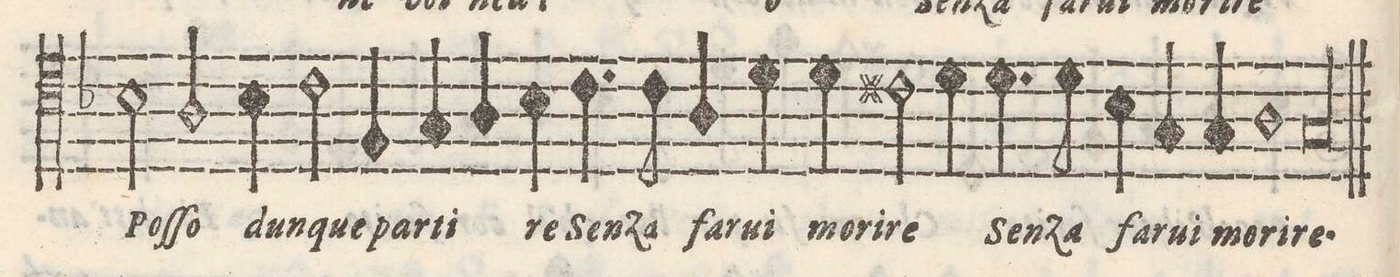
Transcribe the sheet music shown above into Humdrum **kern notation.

**kern	**text
*I"Quinto	*
*clefC4	*
*k[b-]	*
*met(C)	*
*M2/1	*
=19-	=19-
2B-\	Poſ-
2A/	-ſo
4B-\	dun-
2c\	-que
4F/	par-
=20-	=20-
4G/	-ti-
4A/	.
4B-\	-re
4.c\	Sen-
8c\	-za
4A/	fa-
4d\	-rui
4d\	mo-
=21-	=21-
2c#X\	-ri-
4d\	-re
4.d\	Sen-
8d\	-za
4B-\	fa-
4G/	-rui
4G/	mo-
=22-	=22-
1A	-ri-
00G	-re.
=23-	=23-
=24-	=24-
1r	.
=-	=-
*-	*-
